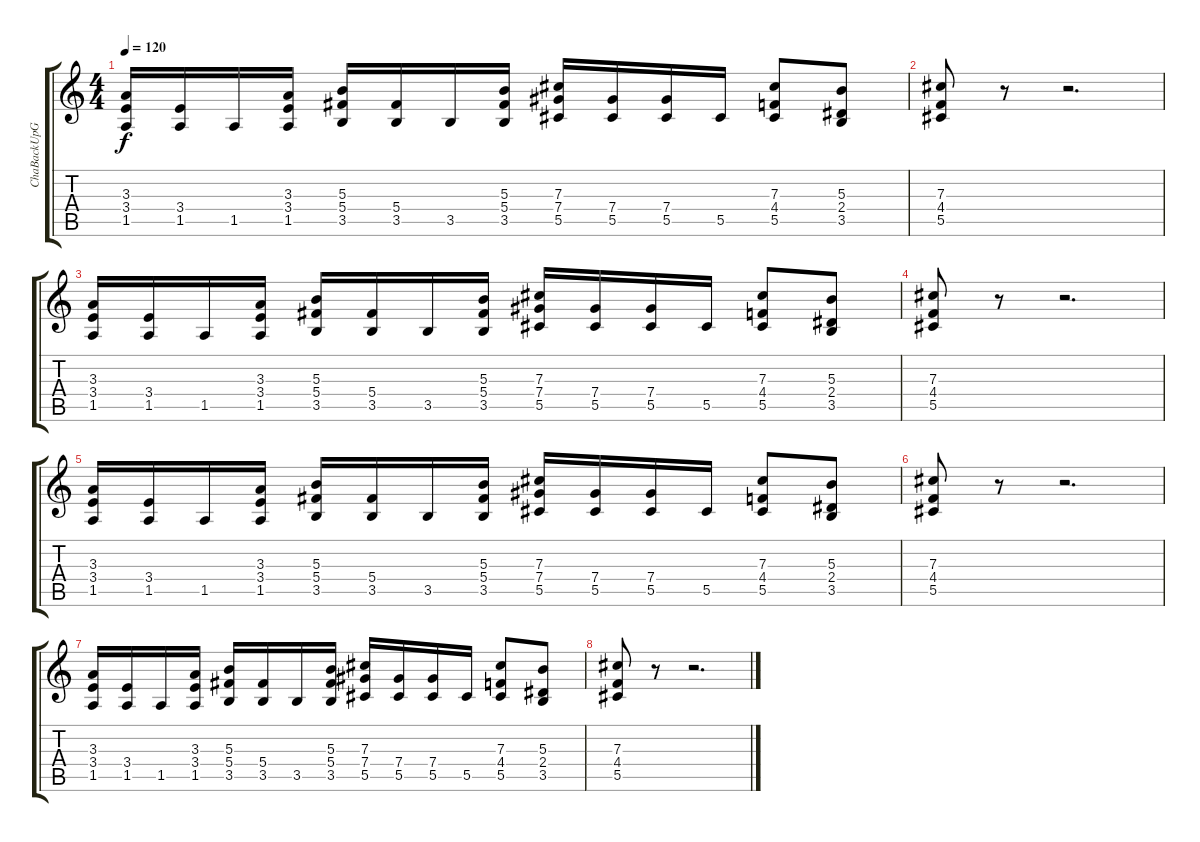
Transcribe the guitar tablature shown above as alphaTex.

\track ("ChaBackUpGuitar" "ChaBackUpG") {instrument acousticguitarsteel}
\staff {score tabs}
\tuning (Eb4 Bb3 Gb3 Db3 Ab2 Eb2) {hide}
\ts (4 4)
\tempo 120
\clef g2
\ks c
(3.3 3.4 1.5).16{dy f} (3.4 1.5).16 1.5.16 (3.3 3.4 1.5).16 (5.3 5.4 3.5).16 (5.4 3.5).16 3.5.16 (5.3 5.4 3.5).16 (7.3 7.4 5.5).16 (7.4 5.5).16 (7.4 5.5).16 5.5.16 (7.3 4.4 5.5).8 (5.3 2.4 3.5).8 |
(7.3 4.4 5.5).8 r.8 r.2{d} |
(3.3 3.4 1.5).16 (3.4 1.5).16 1.5.16 (3.3 3.4 1.5).16 (5.3 5.4 3.5).16 (5.4 3.5).16 3.5.16 (5.3 5.4 3.5).16 (7.3 7.4 5.5).16 (7.4 5.5).16 (7.4 5.5).16 5.5.16 (7.3 4.4 5.5).8 (5.3 2.4 3.5).8 |
(7.3 4.4 5.5).8 r.8 r.2{d} |
(3.3 3.4 1.5).16 (3.4 1.5).16 1.5.16 (3.3 3.4 1.5).16 (5.3 5.4 3.5).16 (5.4 3.5).16 3.5.16 (5.3 5.4 3.5).16 (7.3 7.4 5.5).16 (7.4 5.5).16 (7.4 5.5).16 5.5.16 (7.3 4.4 5.5).8 (5.3 2.4 3.5).8 |
(7.3 4.4 5.5).8 r.8 r.2{d} |
(3.3 3.4 1.5).16 (3.4 1.5).16 1.5.16 (3.3 3.4 1.5).16 (5.3 5.4 3.5).16 (5.4 3.5).16 3.5.16 (5.3 5.4 3.5).16 (7.3 7.4 5.5).16 (7.4 5.5).16 (7.4 5.5).16 5.5.16 (7.3 4.4 5.5).8 (5.3 2.4 3.5).8 |
(7.3 4.4 5.5).8 r.8 r.2{d}
